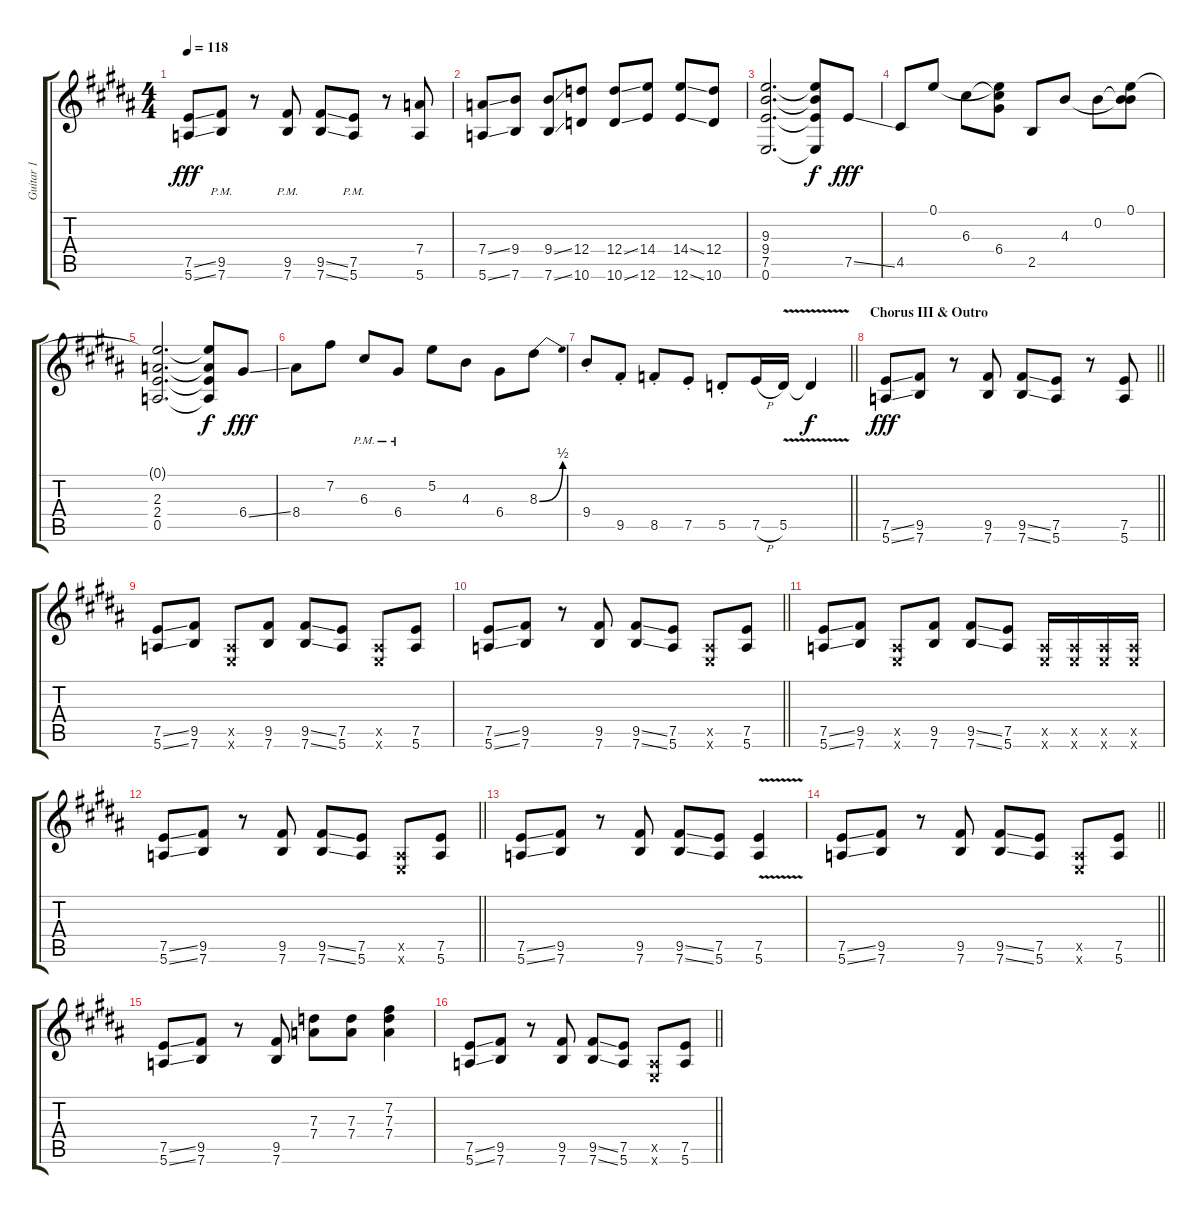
\track ("Guitar 1" "Guitar 1") {instrument distortionguitar}
\staff {score tabs}
\tuning (E4 B3 G3 D3 A2 E2) {hide}
\ts (4 4)
\tempo 118
\clef g2
\ks b
(7.5{ss} 5.6{ss}).8{dy fff} (9.5{pm} 7.6{pm}).8 r.8 (9.5{pm} 7.6{pm}).8 (9.5{ss} 7.6{ss}).8 (7.5{pm} 5.6{pm}).8 r.8 (7.4 5.6).8 |
(7.4{ss} 5.6{ss}).8 (9.4 7.6).8 (9.4{ss} 7.6{ss}).8 (12.4 10.6).8 (12.4{ss} 10.6{ss}).8 (14.4 12.6).8 (14.4{ss} 12.6{ss}).8 (12.4 10.6).8 |
(9.3 9.4 7.5 0.6).2{d} (9.3{t} 9.4{t} 7.5{t} 0.6{t}).8{dy f} 7.5{ss}.8{dy fff} |
4.5.8 0.1.8 6.3.8 (0.1{t} 6.3{t} 6.4).8 2.5.8 4.3.8 0.2.8 (0.1 0.2{t} 4.3{t}).8 |
(0.1{t} 2.3 2.4 0.5).2{d} (0.1{t} 2.3{t} 2.4{t} 0.5{t}).8{dy f} 6.4{ss}.8{dy fff} |
8.4.8 7.2.8 6.3{pm}.8 6.4{pm}.8 5.2.8 4.3.8 6.4.8 8.3{be (bend 0 0 60 2)}.8 |
\barLineRight lightlight
9.4{st}.8 9.5{st}.8 8.5{st}.8 7.5{st}.8 5.5{st}.8 7.5{h}.16 5.5{v}.16 5.5{t}.4{dy f} |
\section ("" "Chorus III & Outro")
\barLineRight lightlight
(7.5{ss} 5.6{ss}).8{dy fff} (9.5 7.6).8 r.8 (9.5 7.6).8 (9.5{ss} 7.6{ss}).8 (7.5 5.6).8 r.8 (7.5 5.6).8 |
(7.5{ss} 5.6{ss}).8 (9.5 7.6).8 (0.5{x} 0.6{x}).8 (9.5 7.6).8 (9.5{ss} 7.6{ss}).8 (7.5 5.6).8 (0.5{x} 0.6{x}).8 (7.5 5.6).8 |
\barLineRight lightlight
(7.5{ss} 5.6{ss}).8 (9.5 7.6).8 r.8 (9.5 7.6).8 (9.5{ss} 7.6{ss}).8 (7.5 5.6).8 (0.5{x} 0.6{x}).8 (7.5 5.6).8 |
(7.5{ss} 5.6{ss}).8 (9.5 7.6).8 (0.5{x} 0.6{x}).8 (9.5 7.6).8 (9.5{ss} 7.6{ss}).8 (7.5 5.6).8 (0.5{x} 0.6{x}).16 (0.5{x} 0.6{x}).16 (0.5{x} 0.6{x}).16 (0.5{x} 0.6{x}).16 |
\barLineRight lightlight
(7.5{ss} 5.6{ss}).8 (9.5 7.6).8 r.8 (9.5 7.6).8 (9.5{ss} 7.6{ss}).8 (7.5 5.6).8 (0.5{x} 0.6{x}).8 (7.5 5.6).8 |
(7.5{ss} 5.6{ss}).8 (9.5 7.6).8 r.8 (9.5 7.6).8 (9.5{ss} 7.6{ss}).8 (7.5 5.6).8 (7.5{v} 5.6{v}).4 |
\barLineRight lightlight
(7.5{ss} 5.6{ss}).8 (9.5 7.6).8 r.8 (9.5 7.6).8 (9.5{ss} 7.6{ss}).8 (7.5 5.6).8 (0.5{x} 0.6{x}).8 (7.5 5.6).8 |
(7.5{ss} 5.6{ss}).8 (9.5 7.6).8 r.8 (9.5 7.6).8 (7.3 7.4).8 (7.3 7.4).8 (7.2 7.3 7.4).4 |
\barLineRight lightlight
(7.5{ss} 5.6{ss}).8 (9.5 7.6).8 r.8 (9.5 7.6).8 (9.5{ss} 7.6{ss}).8 (7.5 5.6).8 (0.5{x} 0.6{x}).8 (7.5 5.6).8
